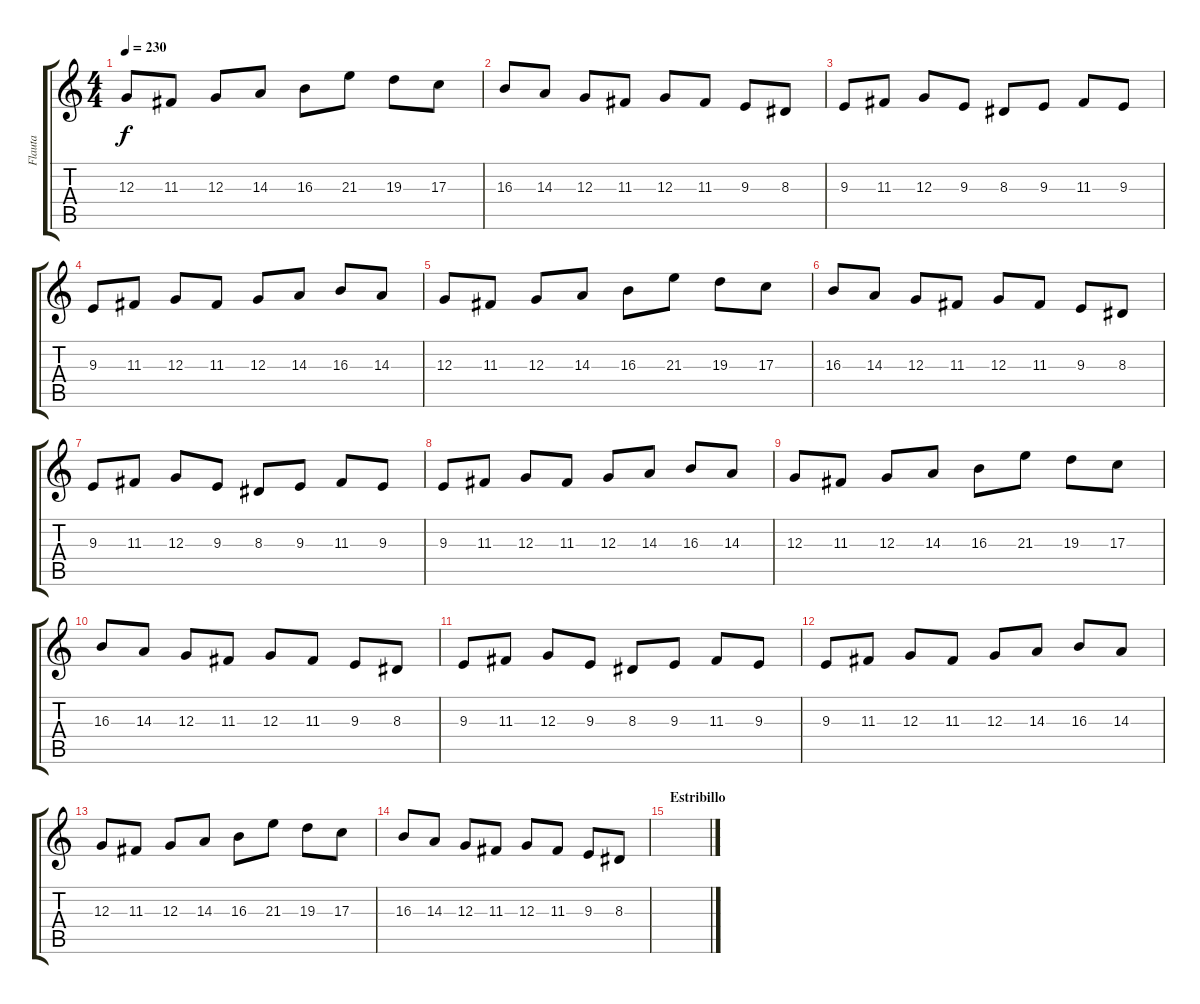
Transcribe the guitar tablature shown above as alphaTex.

\track ("Flauta" "Flauta") {instrument flute}
\staff {score tabs}
\tuning (E4 B3 G3 D3 A2 E2) {hide}
\ts (4 4)
\tempo 230
\clef g2
\ks c
12.3.8{dy f} 11.3.8 12.3.8 14.3.8 16.3.8 21.3.8 19.3.8 17.3.8 |
16.3.8 14.3.8 12.3.8 11.3.8 12.3.8 11.3.8 9.3.8 8.3.8 |
9.3.8 11.3.8 12.3.8 9.3.8 8.3.8 9.3.8 11.3.8 9.3.8 |
9.3.8 11.3.8 12.3.8 11.3.8 12.3.8 14.3.8 16.3.8 14.3.8 |
12.3.8 11.3.8 12.3.8 14.3.8 16.3.8 21.3.8 19.3.8 17.3.8 |
16.3.8 14.3.8 12.3.8 11.3.8 12.3.8 11.3.8 9.3.8 8.3.8 |
9.3.8 11.3.8 12.3.8 9.3.8 8.3.8 9.3.8 11.3.8 9.3.8 |
9.3.8 11.3.8 12.3.8 11.3.8 12.3.8 14.3.8 16.3.8 14.3.8 |
12.3.8 11.3.8 12.3.8 14.3.8 16.3.8 21.3.8 19.3.8 17.3.8 |
16.3.8 14.3.8 12.3.8 11.3.8 12.3.8 11.3.8 9.3.8 8.3.8 |
9.3.8 11.3.8 12.3.8 9.3.8 8.3.8 9.3.8 11.3.8 9.3.8 |
9.3.8 11.3.8 12.3.8 11.3.8 12.3.8 14.3.8 16.3.8 14.3.8 |
12.3.8 11.3.8 12.3.8 14.3.8 16.3.8 21.3.8 19.3.8 17.3.8 |
16.3.8 14.3.8 12.3.8 11.3.8 12.3.8 11.3.8 9.3.8 8.3.8 |
\section ("" "Estribillo")
